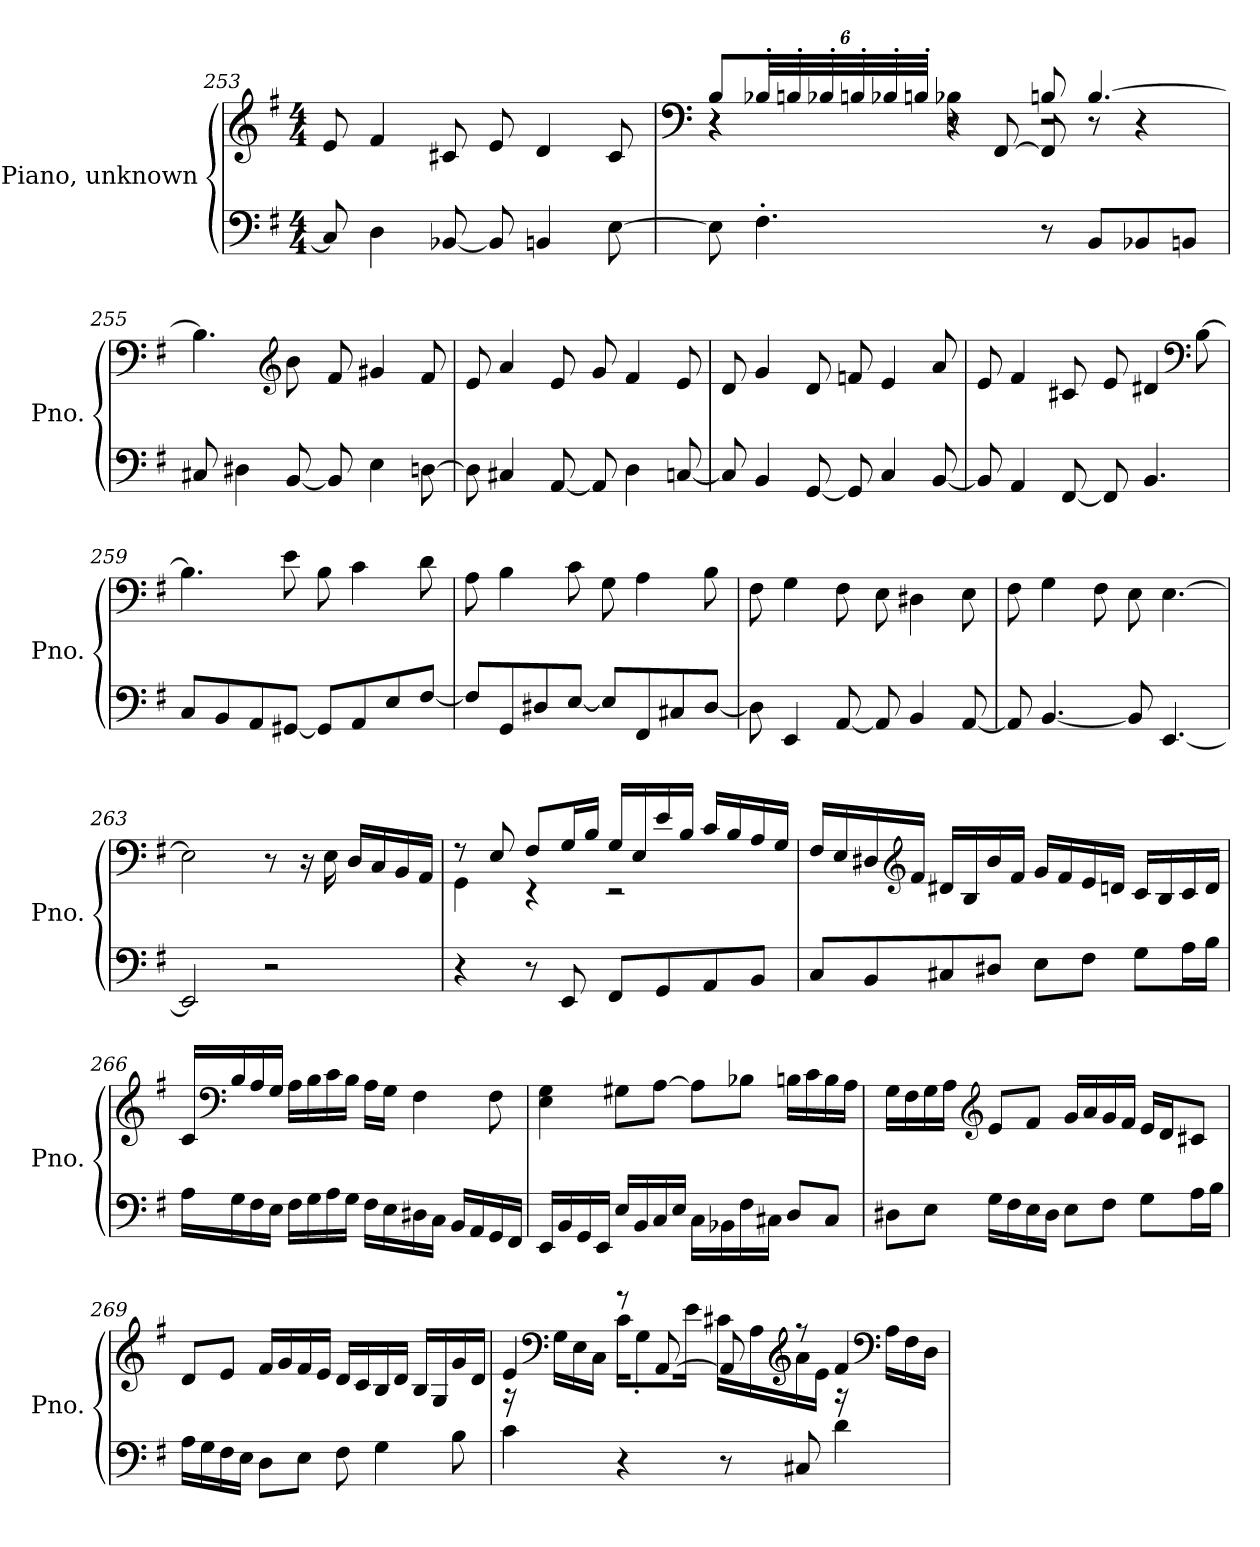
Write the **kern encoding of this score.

**kern	**kern
*part1	*part1
*staff2	*staff1
*I"Piano, unknown	*
*I'Pno.	*
!!LO:LB:g=z
*clefF4	*clefG2
*k[f#]	*k[f#]
*M4/4	*M4/4
=253	=253
8C#/]	8e/
4D\	4f#/
[8BB-X/	8c#X/
8BB-/]	8e/
4BBn/	4d/
[8E\	8c#/
=254	=254
*	*clefF4
*	*^
*	*	*^
8E\]	8B/L	4r	4r
*	*Xbrackettup	*	*
4.F#'\	48B-X'/LL	.	.
.	48Bn'/	.	.
.	48B-X'/	.	.
.	48Bn'/	.	.
.	48B-X'/	.	.
.	48Bn'/JJJ	.	.
.	4r	4B-X\	8r
.	.	.	[8FF#/
8r	8Bn/	2r	8FF#/]
8BB/L	[4.B/	.	8r
8BB-X/	.	.	4r
8BBn/J	.	.	.
*	*v	*v	*v
=255	=255
8C#X/	4.B\]
4D#X\	.
*	*clefG2
[8BB/	8b\
8BB/]	8f#/
4E\	4g#X/
[8Dn\	8f#/
!!LO:LB:g=z
=256	=256
8D\]	8e/
4C#X/	4a/
[8AA/	8e/
8AA/]	8g/
4D\	4f#/
[8Cn/	8e/
=257	=257
8C/]	8d/
4BB/	4g/
[8GG/	8d/
8GG/]	8fn/
4C/	4e/
[8BB/	8a/
=258	=258
8BB/]	8e/
4AA/	4f#/
[8FF#/	8c#X/
8FF#/]	8e/
4.BB/	4d#X/
*	*clefF4
.	[8B\
=259	=259
8C/L	4.B\]
8BB/	.
8AA/	.
[8GG#X/J	8e\
8GG#/L]	8B\
8AA/	4c\
8E/	.
[8F#/J	8d\
!!LO:LB:g=z
=260	=260
8F#/L]	8A\
8GG/	4B\
8D#X/	.
[8E/J	8c\
8E/L]	8G\
8FF#/	4A\
8C#X/	.
[8D#/J	8B\
=261	=261
8D#\]	8F#\
4EE/	4G\
[8AA/	8F#\
8AA/]	8E\
4BB/	4D#X\
[8AA/	8E\
=262	=262
8AA/]	8F#\
[4.BB/	4G\
.	8F#\
8BB/]	8E\
[4.EE/	[4.E\
=263	=263
2EE/]	2E\]
2r	8r
.	16r
.	16E\
.	16D/LL
.	16C/
.	16BB/
.	16AA/JJ
!!LO:PB:g=z
=264	=264
*	*^
4r	8r	4GG\
.	8E/	.
8r	8F#/L	4r
8EE/	16G/L	.
.	16B/JJ	.
8FF#/L	16G/LL	2r
.	16E/	.
8GG/	16e/	.
.	16B/JJ	.
8AA/	16c/LL	.
.	16B/	.
8BB/J	16A/	.
.	16G/JJ	.
*	*v	*v
=265	=265
8C/L	16F#/LL
.	16E/
8BB/	16D#X/
*	*clefG2
.	16f#/JJ
8C#X/	16d#X/LL
.	16B/
8D#X/J	16b/
.	16f#/JJ
8E\L	16g/LL
.	16f#/
8F#\J	16e/
.	16dn/JJ
8G\L	16c/LL
.	16B/
16A\L	16c/
16B\JJ	16d/JJ
!!LO:LB:g=z
=266	=266
16A\LL	16c/LL
*	*clefF4
16G\	16B/
16F#\	16A/
16E\JJ	16G/JJ
16F#\LL	16A\LL
16G\	16B\
16A\	16c\
16G\JJ	16B\JJ
16F#\LL	16A\LL
16E\	16G\JJ
16D#X\	4F#\
16C\JJ	.
16BB/LL	.
16AA/	.
16GG/	8F#\
16FF#/JJ	.
=267	=267
16EE/LL	4E\ 4G\
16BB/	.
16GG/	.
16EE/JJ	.
16E/LL	8G#X\L
16BB/	.
16C/	[8A\J
16E/JJ	.
16C\LL	8A\L]
16BB-X\	.
16F#\	8B-X\J
16C#X\JJ	.
8D/L	16Bn\LL
.	16c\
8C#/J	16B\
.	16A\JJ
!!LO:LB:g=z
=268	=268
8D#X\L	16G\LL
.	16F#\
8E\J	16G\
.	16A\JJ
*	*clefG2
16G\LL	8e/L
16F#\	.
16E\	8f#/J
16D#\JJ	.
8E\L	16g/LL
.	16a/
8F#\J	16g/
.	16f#/JJ
8G\L	16e/LL
.	16d/J
16A\L	8c#X/J
16B\JJ	.
=269	=269
16A\LL	8d/L
16G\	.
16F#\	8e/J
16E\JJ	.
8D\L	16f#/LL
.	16g/
8E\J	16f#/
.	16e/JJ
8F#\	16d/LL
.	16c/
4G\	16B/
.	16d/JJ
.	16B/LL
.	16G/
8B\	16g/
.	16d/JJ
!!LO:LB:g=z
=270	=270
*	*^
4c\	4e/	16r
*	*clefF4	*
.	.	16G\LL
.	.	16E\
.	.	16C\JJ
4r	8r	16c\KL
.	.	8G'\
.	[8AA/	.
.	.	16e\Jk
8r	8AA/]	16c#X\LL
.	.	16A\
*	*clefG2	*
8C#X/	8r	16a\
.	.	16e\JJ
4d\	4f#/	16r
*	*clefF4	*
.	.	16A\LL
.	.	16F#\
.	.	16D\JJ
*	*v	*v
=	=
*-	*-
